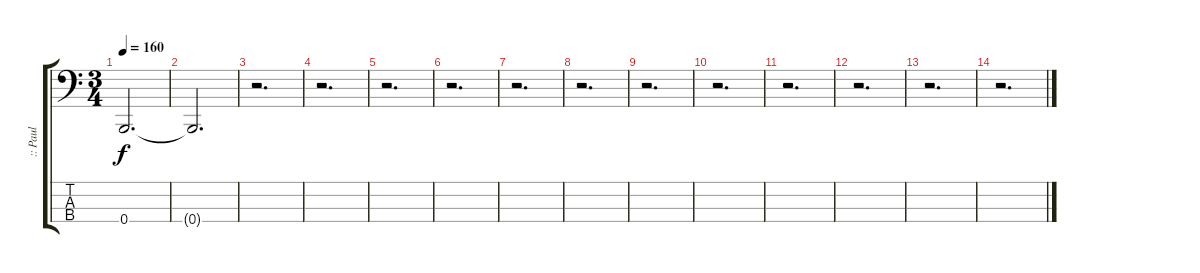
\track ("   :: Paul Dedrick Gray #2 ::" "   :: Paul") {instrument electricbassfinger}
\staff {score tabs}
\tuning (E2 B1 Gb1 B0) {hide}
\ts (3 4)
\tempo 160
\clef f4
\ks c
0.4{t}.2{d dy f} |
0.4{t}.2{d} |
r.2{d} |
r.2{d} |
r.2{d} |
r.2{d} |
r.2{d} |
r.2{d} |
r.2{d} |
r.2{d} |
r.2{d} |
r.2{d} |
r.2{d} |
r.2{d}
